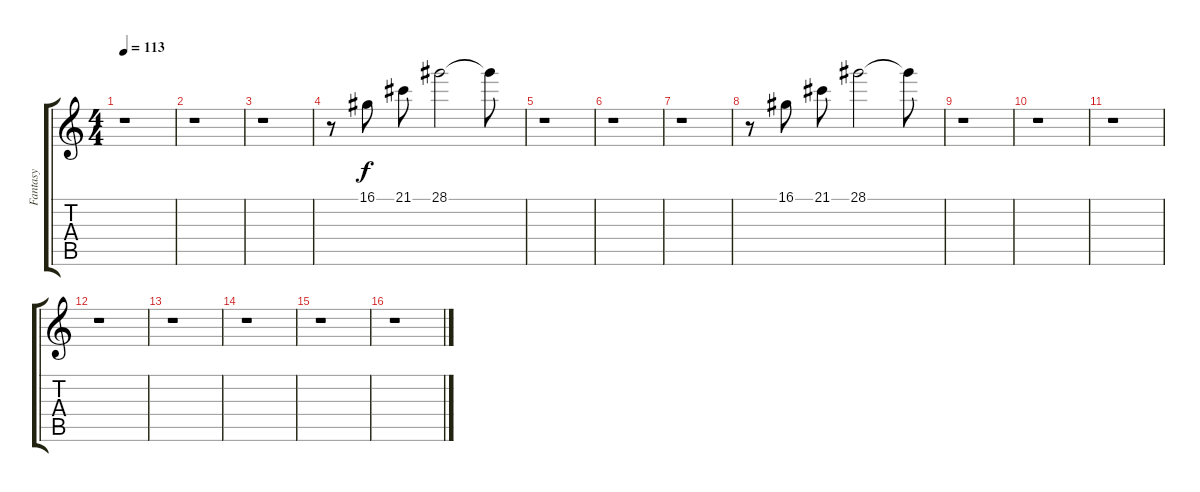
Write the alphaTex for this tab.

\track ("Fantasy" "Fantasy") {instrument pad1newage}
\staff {score tabs}
\tuning (E4 B3 G3 D3 A2 E2) {hide}
\ts (4 4)
\tempo 113
\clef g2
\ks c
r.1{dy f} |
r.1 |
r.1 |
r.8 16.1.8 21.1.8 28.1.2 28.1{t}.8 |
r.1 |
r.1 |
r.1 |
r.8 16.1.8 21.1.8 28.1.2 28.1{t}.8 |
r.1 |
r.1 |
r.1 |
r.1 |
r.1 |
r.1 |
r.1 |
r.1
